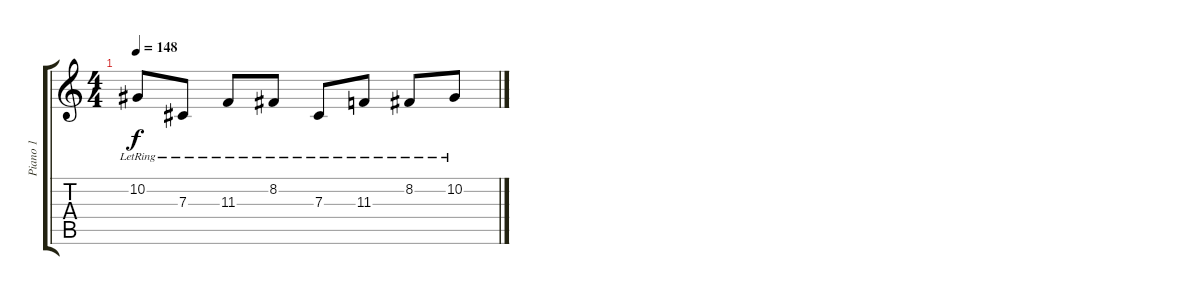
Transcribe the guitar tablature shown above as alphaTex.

\track ("Piano 1" "Piano 1") {instrument acousticgrandpiano}
\staff {score tabs}
\tuning (Eb4 Bb3 Gb3 Db3 Ab2 Eb2) {hide}
\ts (4 4)
\tempo 148
\clef g2
\ks c
10.2{lr}.8{dy f} 7.3{lr}.8 11.3{lr}.8 8.2{lr}.8 7.3{lr}.8 11.3{lr}.8 8.2{lr}.8 10.2{lr}.8
